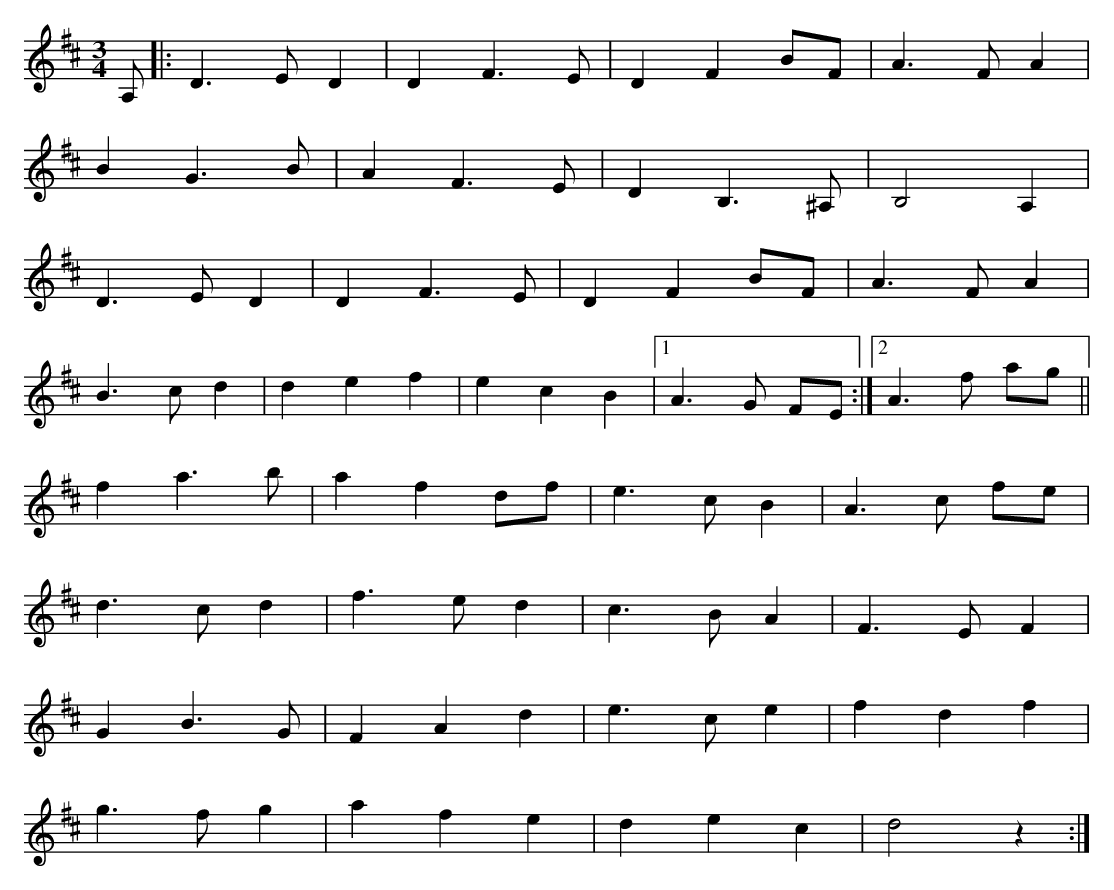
X:1
M:3/4
K:D
A,|:D3 E D2|D2 F3 E|D2 F2 BF|A3 F A2|
B2 G3 B|A2 F3 E|D2 B,3 ^A,|B,4 A,2|
D3 E D2|D2 F3 E|D2 F2 BF|A3 F A2|
B3 c d2|d2 e2 f2|e2 c2 B2|1 A3 G FE:|2 A3 f ag||
f2 a3 b|a2 f2 df|e3 c B2|A3 c fe|
d3 c d2|f3 e d2|c3 B A2|F3 E F2|
G2 B3 G|F2 A2 d2|e3 c e2|f2 d2 f2|
g3 f g2|a2 f2 e2|d2 e2 c2|d4 z2:|
